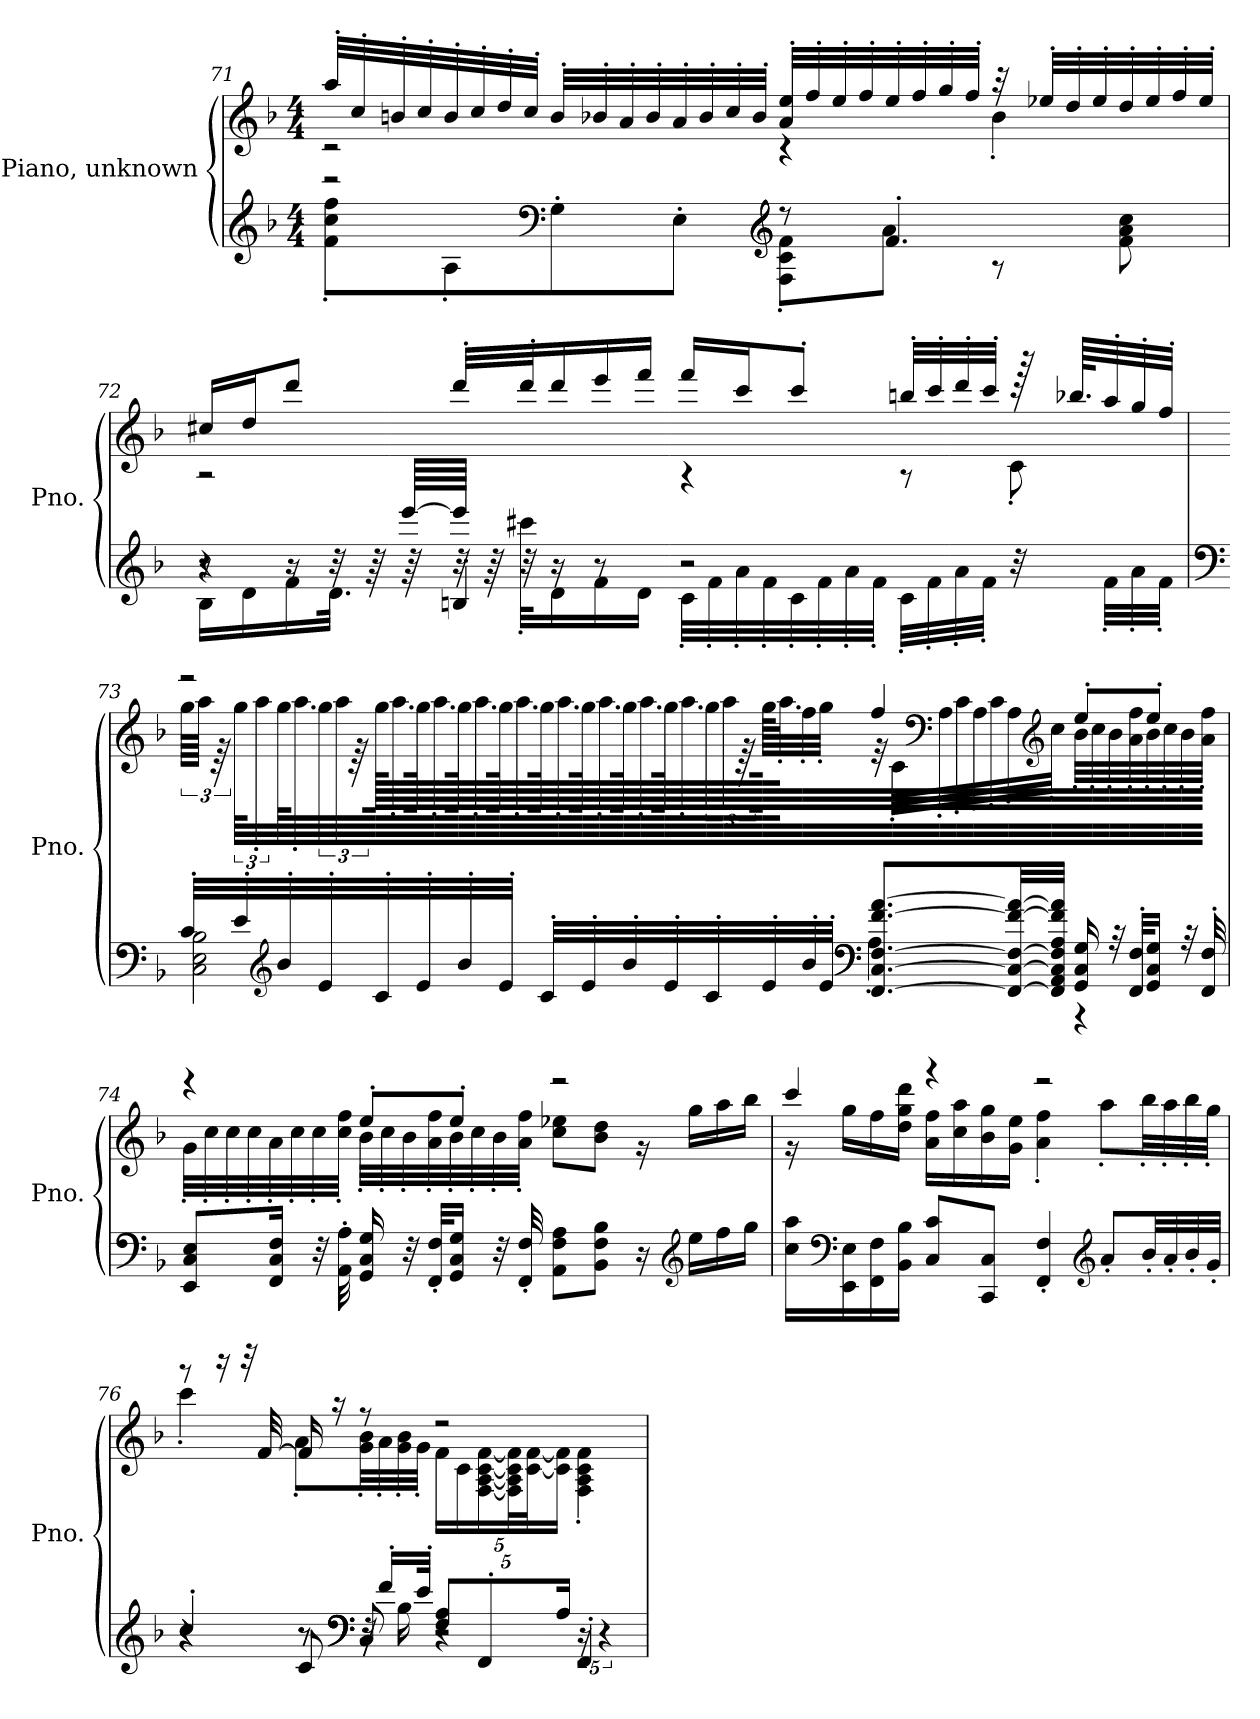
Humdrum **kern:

**kern	**kern
*part1	*part1
*staff2	*staff1
*I"Piano, unknown	*
*I'Pno.	*
!!LO:LB:g=z
*clefG2	*clefG2
*k[b-]	*k[b-]
*M4/4	*M4/4
=71	=71
*^	*^
2r	8f\' 8cc\' 8ff\'L	32aa'/LLL	2r
.	.	32cc'/	.
.	.	32bn'/	.
.	.	32cc'/	.
.	8A'\	32b'/	.
.	.	32cc'/	.
.	.	32dd'/	.
.	.	32cc'/JJJ	.
*clefF4	*	*	*
.	8G'\	32b'/LLL	.
.	.	32b-X'/	.
.	.	32a'/	.
.	.	32b-'/	.
.	8E'\J	32a'/	.
.	.	32b-'/	.
.	.	32cc'/	.
.	.	32b-'/JJJ	.
*clefG2	*	*	*
8r	8F\' 8c\' 8f\'L	32a/' 32ee/'LLL	4r
.	.	32ff'/	.
.	.	32ee'/	.
.	.	32ff'/	.
4.f'/	8a\J	32ee'/	.
.	.	32ff'/	.
.	.	32gg'/	.
.	.	32ff'/JJJ	.
.	8r	32r	4b-'\
.	.	32ee-X'/LLL	.
.	.	32dd'/	.
.	.	32ee-'/	.
.	8f\ 8a\ 8cc\	32dd'/	.
.	.	32ee-'/	.
.	.	32ff'/	.
.	.	32ee-'/JJJ	.
!!LO:PB:g=z	!!
=72	=72	=72	=72
*	*^	*	*
8r	16B-\LL	4r	16cc#X/LL	2r
.	16d\	.	16dd/J	.
16r	16f\	.	8ddd/J	.
32r	32.d\JJk	.	.	.
64r	.	.	.	.
[64eee/LLLL	64r	.	.	.
64eee/JJJJ]	32r	4Bn'/	32ddd'/LLL	.
64r	.	.	.	.
32r	32ccc#X'\KLL	.	32ddd'/J	.
16r	16d\	.	16ddd/	.
8r	16f\	.	16eee/	.
.	16d\JJ	.	16fff/JJ	.
2r	32c'\LLL	2r	16fff/LL	4r
.	32f'\	.	.	.
.	32a'\	.	16ccc/J	.
.	32f'\	.	.	.
.	32c'\	.	8ccc'/J	.
.	32f'\	.	.	.
.	32a'\	.	.	.
.	32f'\JJJ	.	.	.
.	32c'\LLL	.	32bbn'/LLL	8r
.	32f'\	.	32ccc'/	.
.	32a'\	.	32ddd'/	.
.	32f'\JJJ	.	32ccc'/JJJ	.
.	32r	.	128r	8c'\
.	.	.	64.bb-X/KLLL	.
.	32f'\LLL	.	32aa'/	.
.	32a'\	.	32gg'/	.
.	32f'\JJJ	.	32ff'/JJJ	.
*v	*v	*v	*	*
!!LO:LB:g=z	!!
=73	=73	=73
*clefF4	*	*
*^	*	*
32c'/LLL	2C\ 2E\ 2B-\	2r	96gg\LLLL
.	.	.	96aa\JJJJ
.	.	.	96r
32e'/	.	.	96gg\KLLL
.	.	.	48aa'\
*clefG2	*	*	*
32b-'/	.	.	128gg\KL
.	.	.	64.aa'\
32e'/	.	.	96gg\
.	.	.	96aa\JJJJ
.	.	.	96r
32c'/	.	.	128gg\KLLLL
.	.	.	64.aa'\
32e'/	.	.	128gg\K
.	.	.	64.aa'\
32b-'/	.	.	128gg\K
.	.	.	64.aa'\
32e'/JJJ	.	.	128gg\K
.	.	.	64.aa'\
32c'/LLL	.	.	128gg\K
.	.	.	64.aa'\
32e'/	.	.	128gg\K
.	.	.	64.aa'\
32b-'/	.	.	128gg\K
.	.	.	64.aa'\
32e'/	.	.	128gg\K
.	.	.	64.aa'\
32c'/	.	.	96gg\
.	.	.	96aa\JJJJ
.	.	.	96r
32e'/	.	.	128gg\KLLLL
.	.	.	64.aa'\J
32b-'/	.	.	32ff'\
32e'/JJJ	.	.	32gg'\JJJ
*clefF4	*	*	*
[8.FF/ [8.C/ [8.F/ [8.f/ [8.a/L	4A'\	4ff/	32r
.	.	.	32c'\LLL
*	*	*clefF4	*
.	.	.	32A'\
.	.	.	32c'\
.	.	.	32A'\
.	.	.	32c'\
32FF/_ 32C/_ 32F/_ 32f/_ 32a/_LL	.	.	32A'\
*	*	*clefG2	*
32FF/] 32AA/ 32C/] 32F/] 32A/ 32f/] 32a/]JJJ	.	.	32cc'\JJJ
16GG/ 16C/ 16G/	4r	8ee'/L	32b-'\LLL
.	.	.	32cc'\
32r	.	.	32b-'\
32FF/' 32F/'KLL	.	.	32a\' 32ff\'
16GG/ 16C/ 16G/JJ	.	8ee'/J	32b-'\
.	.	.	32cc'\
32r	.	.	32b-'\
32FF/' 32F/'	.	.	32a\' 32ff\'JJJ
*v	*v	*	*
!!LO:LB:g=z	!!
=74	=74	=74
8EE/ 8C/ 8E/L	4r	32g'\LLL
.	.	32cc'\
.	.	32cc'\
.	.	32cc'\
16FF/ 16C/ 16F/Jk	.	32a'\
.	.	32cc'\
32r	.	32cc'\
32AA\' 32A\'	.	32cc\' 32ff\'JJJ
16GG/ 16C/ 16G/	8ee'/L	32b-'\LLL
.	.	32cc'\
32r	.	32b-'\
32FF/' 32F/'KLL	.	32a\' 32ff\'
16GG/ 16C/ 16G/JJ	8ee'/J	32b-'\
.	.	32cc'\
32r	.	32b-'\
32FF/' 32F/'	.	32a\' 32ff\'JJJ
8AA\ 8F\ 8A\L	2r	8cc\ 8ee-X\L
8BB-\ 8F\ 8B-\J	.	8b-\ 8dd\J
16r	.	16r
*clefG2	*	*
16ee\LL	.	16gg\LL
16ff\	.	16aa\
16gg\JJ	.	16bb-\JJ
=75	=75	=75
16cc\ 16aa\LL	4ccc/	16r
*clefF4	*	*
16EE\ 16E\	.	16gg\LL
16FF\ 16F\	.	16ff\
16BB-\ 16B-\JJ	.	16dd\ 16gg\ 16ddd\JJ
8C/ 8c/L	4r	16a\ 16ff\LL
.	.	16cc\ 16aa\
8CC/ 8C/J	.	16b-\ 16gg\
.	.	16g\ 16ee\JJ
4FF/' 4F/'	2r	4a\' 4ff\'
*clefG2	*	*
8a'/L	.	8aa'\L
32b-'/LL	.	32bb-'\LL
32a'/	.	32aa'\
32b-'/	.	32bb-'\
32g'/JJJ	.	32gg'\JJJ
!!LO:LB:g=z	!!
=76	=76	=76
*^	*	*
*	*^	*	*
4cc'/	4r	4r	8r	4ccc'\
.	.	.	16r	.
.	.	.	32r	.
.	.	.	[32f/	.
8c/	8r	8r	16f/]	8a'\L
.	.	.	16r	.
*clefF4	*	*	*	*
32r	16r	8C/	8r	32g\' 32b-\'LL
16f'/LL	.	.	.	32a'\
.	16B-\	.	.	32g\' 32b-\'
32e'/JJk	.	.	.	32g'\JJJ
*	*	*	*	*Xbrackettup
10F/ 10A/L	2r	4r	2r	20f\LL
.	.	.	.	20c\
10FF'/	.	.	.	[20F\ [20A\ [20c\ [20f\
.	.	.	.	40F\] 40A\] 40c\] 40f\]L
.	.	.	.	[40c\ [40f\J
20A/Jk	.	.	.	20c\] 20f\]JJ
20r	.	4FF'/	.	4F\' 4A\' 4c\' 4f\'
5r	.	.	.	.
*v	*v	*v	*	*
*	*v	*v
=	=
*-	*-
